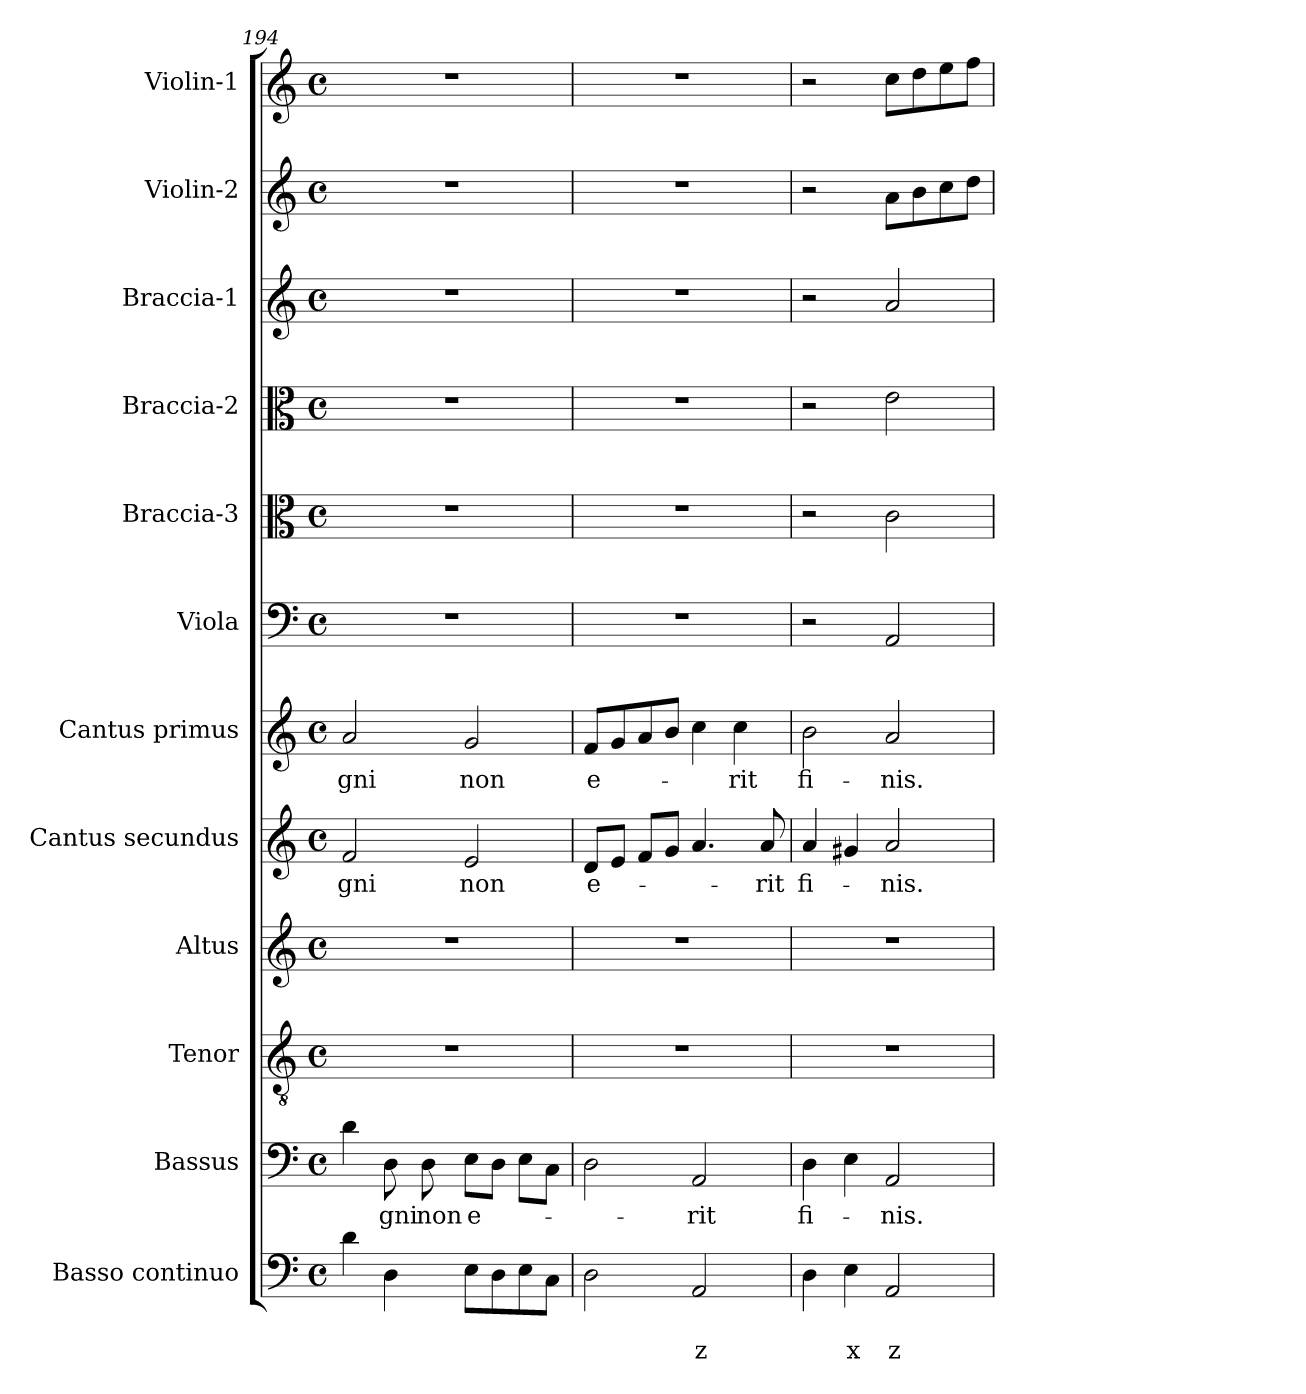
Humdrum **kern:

**kern	**text	**text	**kern	**text	**kern	**kern	**kern	**text	**kern	**text	**kern	**kern	**kern	**kern	**kern	**kern
*part12	*part12	*part12	*part11	*part11	*part10	*part9	*part8	*part8	*part7	*part7	*part6	*part5	*part4	*part3	*part2	*part1
*staff12	*staff12	*staff12	*staff11	*staff11	*staff10	*staff9	*staff8	*staff8	*staff7	*staff7	*staff6	*staff5	*staff4	*staff3	*staff2	*staff1
*I"Basso continuo	*	*	*I"Bassus	*	*I"Tenor	*I"Altus	*I"Cantus secundus	*	*I"Cantus primus	*	*I"Viola	*I"Braccia-3	*I"Braccia-2	*I"Braccia-1	*I"Violin-2	*I"Violin-1
*I'BC	*	*	*I'B	*	*I'T	*I'A	*I'C2	*	*I'C1	*	*I'Va	*I'Br3	*I'Br2	*I'Br1	*I'Vi2	*I'Vi1
*clefF4	*	*	*clefF4	*	*clefGv2	*clefG2	*clefG2	*	*clefG2	*	*clefF4	*clefC3	*clefC3	*clefG2	*clefG2	*clefG2
*k[]	*	*	*k[]	*	*k[]	*k[]	*k[]	*	*k[]	*	*k[]	*k[]	*k[]	*k[]	*k[]	*k[]
*C:	*	*	*C:	*	*C:	*C:	*C:	*	*C:	*	*C:	*C:	*C:	*C:	*C:	*C:
*M4/4	*	*	*M4/4	*	*M4/4	*M4/4	*M4/4	*	*M4/4	*	*M4/4	*M4/4	*M4/4	*M4/4	*M4/4	*M4/4
*met(c)	*	*	*met(c)	*	*met(c)	*met(c)	*met(c)	*	*met(c)	*	*met(c)	*met(c)	*met(c)	*met(c)	*met(c)	*met(c)
=194	=194	=194	=194	=194	=194	=194	=194	=194	=194	=194	=194	=194	=194	=194	=194	=194
!	!	!	!	!	!	!	!	!LO:LY:b	!	!	!	!	!	!	!	!
!	!	!	!	!	!	!	!	!	!	!LO:LY:b	!	!	!	!	!	!
4d\	.	.	4d\	.	1r	1r	2f/	-gni	2a/	-gni	1r	1r	1r	1r	1r	1r
!	!	!	!	!LO:LY:b	!	!	!	!	!	!	!	!	!	!	!	!
4D\	.	.	8D\	-gni	.	.	.	.	.	.	.	.	.	.	.	.
!	!	!	!	!LO:LY:b	!	!	!	!	!	!	!	!	!	!	!	!
.	.	.	8D\	non	.	.	.	.	.	.	.	.	.	.	.	.
!	!	!	!	!LO:LY:b	!	!	!	!	!	!	!	!	!	!	!	!
!	!	!	!	!	!	!	!	!LO:LY:b	!	!	!	!	!	!	!	!
!	!	!	!	!	!	!	!	!	!	!LO:LY:b	!	!	!	!	!	!
8E\L	.	.	8E\L	e-	.	.	2e/	non	2g/	non	.	.	.	.	.	.
8D\	.	.	8D\J	.	.	.	.	.	.	.	.	.	.	.	.	.
8E\	.	.	8E\L	.	.	.	.	.	.	.	.	.	.	.	.	.
8C\J	.	.	8C\J	.	.	.	.	.	.	.	.	.	.	.	.	.
=195	=195	=195	=195	=195	=195	=195	=195	=195	=195	=195	=195	=195	=195	=195	=195	=195
!	!	!	!	!	!	!	!	!LO:LY:b	!	!	!	!	!	!	!	!
!	!	!	!	!	!	!	!	!	!	!LO:LY:b	!	!	!	!	!	!
2D\	.	.	2D\	.	1r	1r	8d/L	e-	8f/L	e-	1r	1r	1r	1r	1r	1r
.	.	.	.	.	.	.	8e/J	.	8g/	.	.	.	.	.	.	.
.	.	.	.	.	.	.	8f/L	.	8a/	.	.	.	.	.	.	.
.	.	.	.	.	.	.	8g/J	.	8b/J	.	.	.	.	.	.	.
!	!	!LO:LY:b	!	!	!	!	!	!	!	!	!	!	!	!	!	!
!	!	!	!	!LO:LY:b	!	!	!	!	!	!	!	!	!	!	!	!
2AA/	.	z	2AA/	-rit	.	.	4.a/	.	4cc\	.	.	.	.	.	.	.
!	!	!	!	!	!	!	!	!	!	!LO:LY:b	!	!	!	!	!	!
.	.	.	.	.	.	.	.	.	4cc\	-rit	.	.	.	.	.	.
!	!	!	!	!	!	!	!	!LO:LY:b	!	!	!	!	!	!	!	!
.	.	.	.	.	.	.	8a/	-rit	.	.	.	.	.	.	.	.
=196	=196	=196	=196	=196	=196	=196	=196	=196	=196	=196	=196	=196	=196	=196	=196	=196
!	!	!	!	!LO:LY:b	!	!	!	!	!	!	!	!	!	!	!	!
!	!	!	!	!	!	!	!	!LO:LY:b	!	!	!	!	!	!	!	!
!	!	!	!	!	!	!	!	!	!	!LO:LY:b	!	!	!	!	!	!
4D\	.	.	4D\	fi-	1r	1r	4a/	fi-	2b\	fi-	2r	2r	2r	2r	2r	2r
!	!	!LO:LY:b	!	!	!	!	!	!	!	!	!	!	!	!	!	!
4E\	.	x	4E\	.	.	.	4g#X/	.	.	.	.	.	.	.	.	.
!	!	!LO:LY:b	!	!	!	!	!	!	!	!	!	!	!	!	!	!
!	!	!	!	!LO:LY:b	!	!	!	!	!	!	!	!	!	!	!	!
!	!	!	!	!	!	!	!	!LO:LY:b	!	!	!	!	!	!	!	!
!	!	!	!	!	!	!	!	!	!	!LO:LY:b	!	!	!	!	!	!
2AA/	.	z	2AA/	-nis.	.	.	2a/	-nis.	2a/	-nis.	2AA/	2c\	2e\	2a/	8a\L	8cc\L
.	.	.	.	.	.	.	.	.	.	.	.	.	.	.	8b\	8dd\
.	.	.	.	.	.	.	.	.	.	.	.	.	.	.	8cc\	8ee\
.	.	.	.	.	.	.	.	.	.	.	.	.	.	.	8dd\J	8ff\J
=	=	=	=	=	=	=	=	=	=	=	=	=	=	=	=	=
*-	*-	*-	*-	*-	*-	*-	*-	*-	*-	*-	*-	*-	*-	*-	*-	*-
